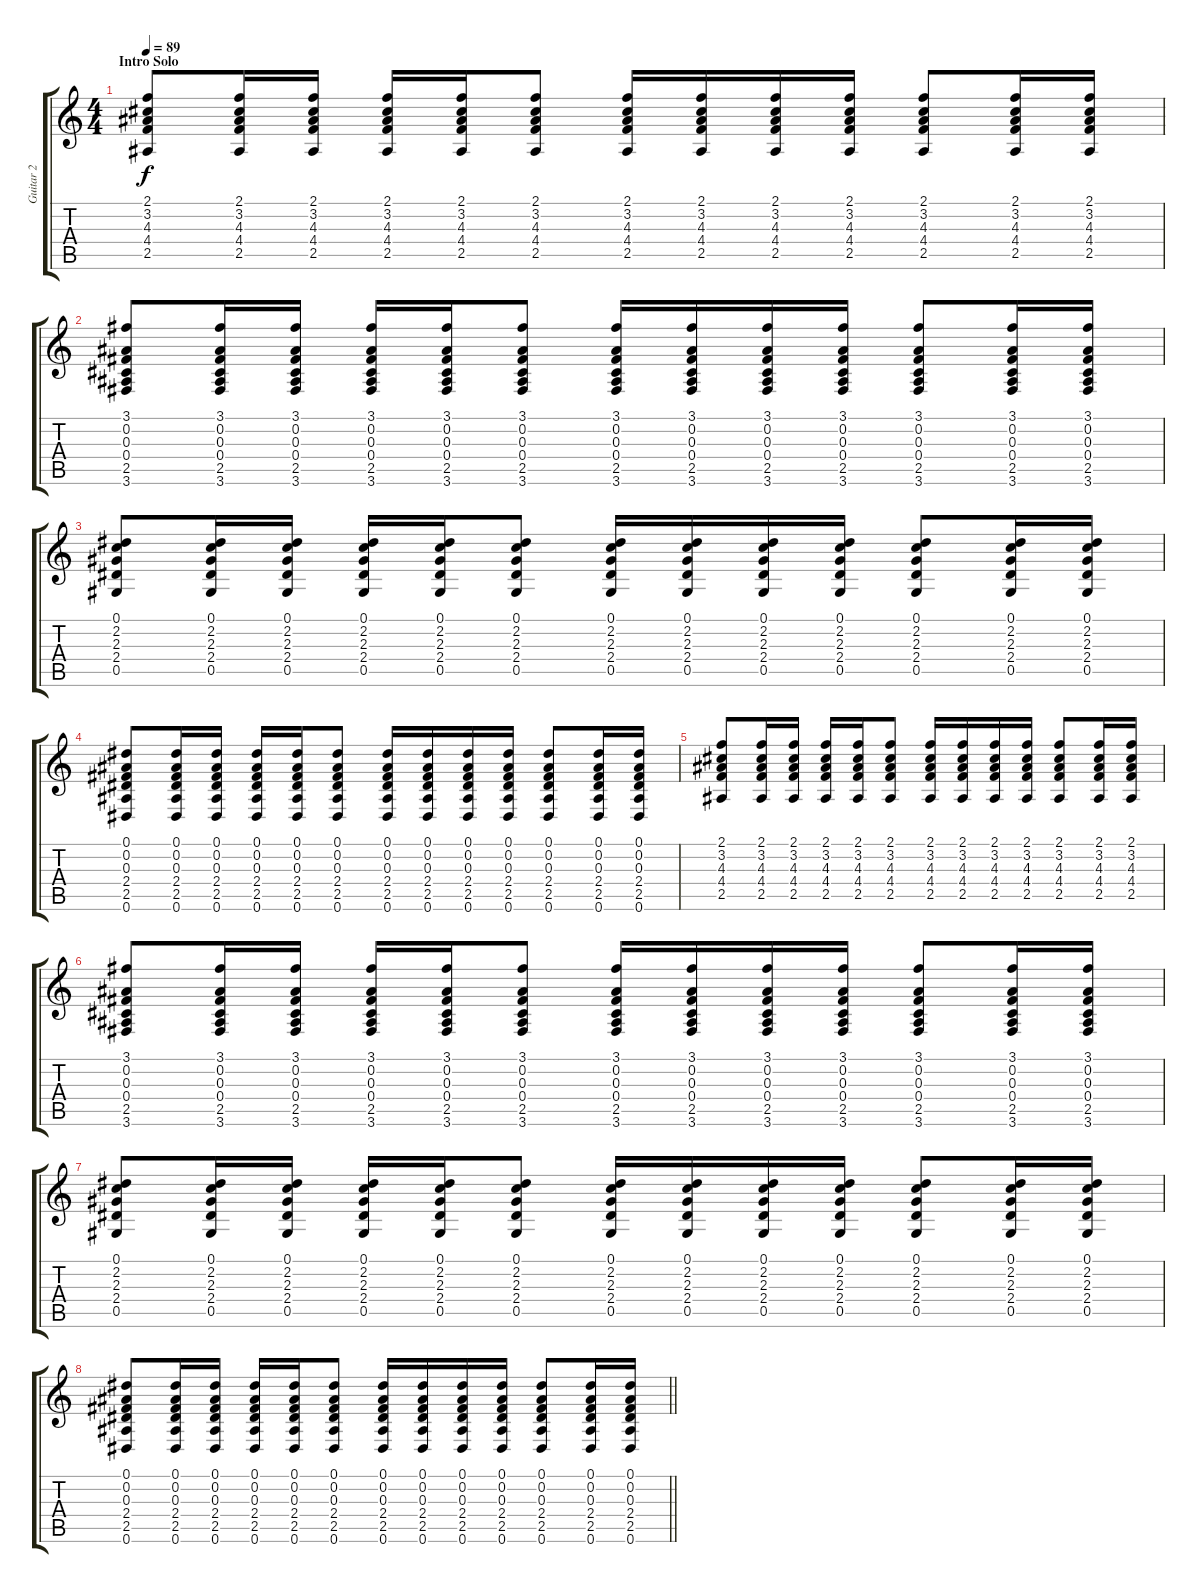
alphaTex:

\track ("Guitar 2" "Guitar 2") {instrument acousticguitarsteel}
\staff {score tabs}
\tuning (Eb4 Bb3 Gb3 Db3 Ab2 Eb2) {hide}
\ts (4 4)
\section ("" "Intro Solo")
\tempo 89
\clef g2
\ks c
(2.1 3.2 4.3 4.4 2.5).8{dy f} (2.1 3.2 4.3 4.4 2.5).16 (2.1 3.2 4.3 4.4 2.5).16 (2.1 3.2 4.3 4.4 2.5).16 (2.1 3.2 4.3 4.4 2.5).16 (2.1 3.2 4.3 4.4 2.5).8 (2.1 3.2 4.3 4.4 2.5).16 (2.1 3.2 4.3 4.4 2.5).16 (2.1 3.2 4.3 4.4 2.5).16 (2.1 3.2 4.3 4.4 2.5).16 (2.1 3.2 4.3 4.4 2.5).8 (2.1 3.2 4.3 4.4 2.5).16 (2.1 3.2 4.3 4.4 2.5).16 |
(3.1 0.2 0.3 0.4 2.5 3.6).8 (3.1 0.2 0.3 0.4 2.5 3.6).16 (3.1 0.2 0.3 0.4 2.5 3.6).16 (3.1 0.2 0.3 0.4 2.5 3.6).16 (3.1 0.2 0.3 0.4 2.5 3.6).16 (3.1 0.2 0.3 0.4 2.5 3.6).8 (3.1 0.2 0.3 0.4 2.5 3.6).16 (3.1 0.2 0.3 0.4 2.5 3.6).16 (3.1 0.2 0.3 0.4 2.5 3.6).16 (3.1 0.2 0.3 0.4 2.5 3.6).16 (3.1 0.2 0.3 0.4 2.5 3.6).8 (3.1 0.2 0.3 0.4 2.5 3.6).16 (3.1 0.2 0.3 0.4 2.5 3.6).16 |
(0.1 2.2 2.3 2.4 0.5).8 (0.1 2.2 2.3 2.4 0.5).16 (0.1 2.2 2.3 2.4 0.5).16 (0.1 2.2 2.3 2.4 0.5).16 (0.1 2.2 2.3 2.4 0.5).16 (0.1 2.2 2.3 2.4 0.5).8 (0.1 2.2 2.3 2.4 0.5).16 (0.1 2.2 2.3 2.4 0.5).16 (0.1 2.2 2.3 2.4 0.5).16 (0.1 2.2 2.3 2.4 0.5).16 (0.1 2.2 2.3 2.4 0.5).8 (0.1 2.2 2.3 2.4 0.5).16 (0.1 2.2 2.3 2.4 0.5).16 |
(0.1 0.2 0.3 2.4 2.5 0.6).8 (0.1 0.2 0.3 2.4 2.5 0.6).16 (0.1 0.2 0.3 2.4 2.5 0.6).16 (0.1 0.2 0.3 2.4 2.5 0.6).16 (0.1 0.2 0.3 2.4 2.5 0.6).16 (0.1 0.2 0.3 2.4 2.5 0.6).8 (0.1 0.2 0.3 2.4 2.5 0.6).16 (0.1 0.2 0.3 2.4 2.5 0.6).16 (0.1 0.2 0.3 2.4 2.5 0.6).16 (0.1 0.2 0.3 2.4 2.5 0.6).16 (0.1 0.2 0.3 2.4 2.5 0.6).8 (0.1 0.2 0.3 2.4 2.5 0.6).16 (0.1 0.2 0.3 2.4 2.5 0.6).16 |
(2.1 3.2 4.3 4.4 2.5).8 (2.1 3.2 4.3 4.4 2.5).16 (2.1 3.2 4.3 4.4 2.5).16 (2.1 3.2 4.3 4.4 2.5).16 (2.1 3.2 4.3 4.4 2.5).16 (2.1 3.2 4.3 4.4 2.5).8 (2.1 3.2 4.3 4.4 2.5).16 (2.1 3.2 4.3 4.4 2.5).16 (2.1 3.2 4.3 4.4 2.5).16 (2.1 3.2 4.3 4.4 2.5).16 (2.1 3.2 4.3 4.4 2.5).8 (2.1 3.2 4.3 4.4 2.5).16 (2.1 3.2 4.3 4.4 2.5).16 |
(3.1 0.2 0.3 0.4 2.5 3.6).8 (3.1 0.2 0.3 0.4 2.5 3.6).16 (3.1 0.2 0.3 0.4 2.5 3.6).16 (3.1 0.2 0.3 0.4 2.5 3.6).16 (3.1 0.2 0.3 0.4 2.5 3.6).16 (3.1 0.2 0.3 0.4 2.5 3.6).8 (3.1 0.2 0.3 0.4 2.5 3.6).16 (3.1 0.2 0.3 0.4 2.5 3.6).16 (3.1 0.2 0.3 0.4 2.5 3.6).16 (3.1 0.2 0.3 0.4 2.5 3.6).16 (3.1 0.2 0.3 0.4 2.5 3.6).8 (3.1 0.2 0.3 0.4 2.5 3.6).16 (3.1 0.2 0.3 0.4 2.5 3.6).16 |
(0.1 2.2 2.3 2.4 0.5).8 (0.1 2.2 2.3 2.4 0.5).16 (0.1 2.2 2.3 2.4 0.5).16 (0.1 2.2 2.3 2.4 0.5).16 (0.1 2.2 2.3 2.4 0.5).16 (0.1 2.2 2.3 2.4 0.5).8 (0.1 2.2 2.3 2.4 0.5).16 (0.1 2.2 2.3 2.4 0.5).16 (0.1 2.2 2.3 2.4 0.5).16 (0.1 2.2 2.3 2.4 0.5).16 (0.1 2.2 2.3 2.4 0.5).8 (0.1 2.2 2.3 2.4 0.5).16 (0.1 2.2 2.3 2.4 0.5).16 |
\barLineRight lightlight
(0.1 0.2 0.3 2.4 2.5 0.6).8 (0.1 0.2 0.3 2.4 2.5 0.6).16 (0.1 0.2 0.3 2.4 2.5 0.6).16 (0.1 0.2 0.3 2.4 2.5 0.6).16 (0.1 0.2 0.3 2.4 2.5 0.6).16 (0.1 0.2 0.3 2.4 2.5 0.6).8 (0.1 0.2 0.3 2.4 2.5 0.6).16 (0.1 0.2 0.3 2.4 2.5 0.6).16 (0.1 0.2 0.3 2.4 2.5 0.6).16 (0.1 0.2 0.3 2.4 2.5 0.6).16 (0.1 0.2 0.3 2.4 2.5 0.6).8 (0.1 0.2 0.3 2.4 2.5 0.6).16 (0.1 0.2 0.3 2.4 2.5 0.6).16
